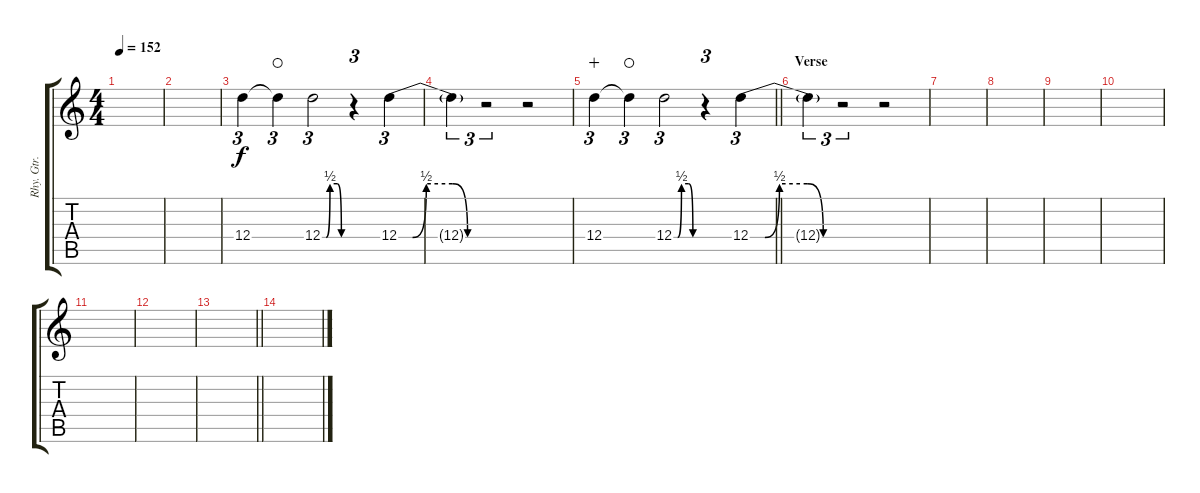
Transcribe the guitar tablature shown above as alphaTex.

\track ("Rhy. Gtr. 3" "Rhy. Gtr. ") {instrument distortionguitar}
\staff {score tabs}
\tuning (E4 B3 G3 D3 A2 D2) {hide}
\ts (4 4)
\tempo 152
\clef g2
\ks c
|
|
12.4.4{tu (3 2) dy f volume 4 balance 15} 12.4{t}.4{tu (3 2) waho} 12.4{be (custom 0 0 10 0 20 2 39 2 50 0 60 0)}.2{tu (3 2)} r.4{tu (3 2)} 12.4{be (custom 0 0 10 0 20 2 39 2 50 0 60 0)}.4{tu (3 2)} |
12.4{t}.4{tu (3 2)} r.2{tu (3 2)} r.2 |
\barLineRight lightlight
12.4.4{tu (3 2) wahc} 12.4{t}.4{tu (3 2) waho} 12.4{be (custom 0 0 10 0 20 2 39 2 50 0 60 0)}.2{tu (3 2)} r.4{tu (3 2)} 12.4{be (custom 0 0 10 0 20 2 39 2 50 0 60 0)}.4{tu (3 2)} |
\section ("" "Verse")
12.4{t}.4{tu (3 2)} r.2{tu (3 2)} r.2 |
|
|
|
|
|
|
\barLineRight lightlight
|
\section ("" "")
